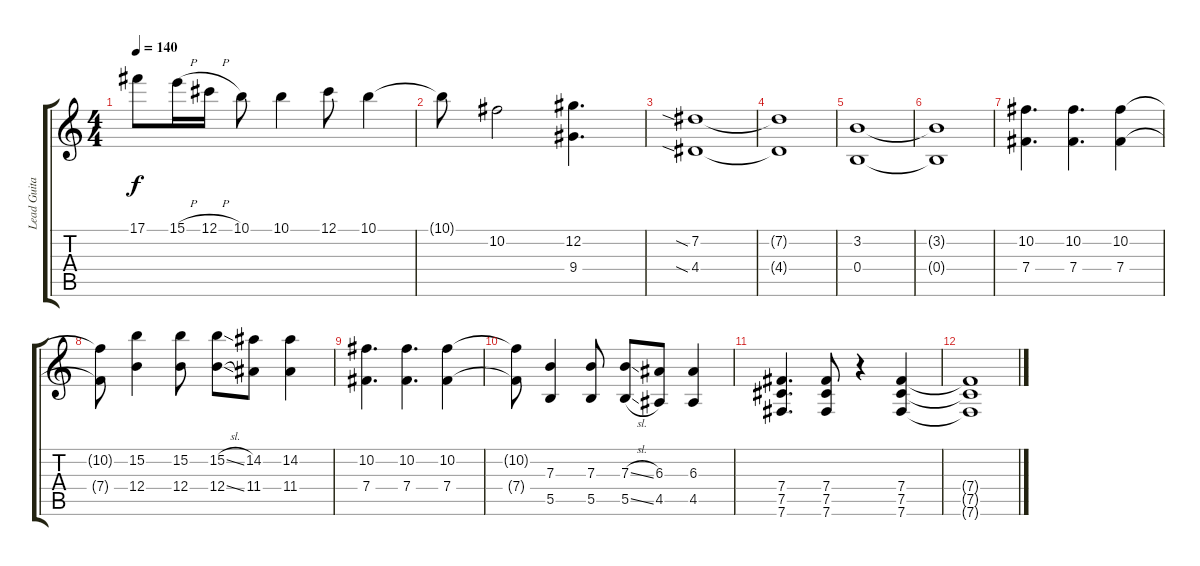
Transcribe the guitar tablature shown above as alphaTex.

\track ("Lead Guitar" "Lead Guita") {instrument overdrivenguitar}
\staff {score tabs}
\tuning (Db4 Ab3 E3 B2 Gb2 B1) {hide}
\ts (4 4)
\tempo 140
\clef g2
\ks c
17.1.8{dy f} 15.1{h}.16 12.1{h}.16 10.1.8 10.1.4 12.1.8 10.1.4 |
10.1{t}.8 10.2.2 (12.2 9.4).4{d} |
(7.2{sia} 4.4{sia}).1 |
(7.2{t} 4.4{t}).1 |
(3.2 0.4).1 |
(3.2{t} 0.4{t}).1 |
(10.2 7.4).4{d} (10.2 7.4).4{d} (10.2 7.4).4 |
(10.2{t} 7.4{t}).8 (15.2 12.4).4 (15.2 12.4).8 (15.2{sl} 12.4{sl}).8 (14.2 11.4).8 (14.2 11.4).4 |
(10.2 7.4).4{d} (10.2 7.4).4{d} (10.2 7.4).4 |
(10.2{t} 7.4{t}).8 (7.3 5.5).4 (7.3 5.5).8 (7.3{sl} 5.5{sl}).8 (6.3 4.5).8 (6.3 4.5).4 |
(7.4 7.5 7.6).4{d} (7.4 7.5 7.6).8 r.4 (7.4 7.5 7.6).4 |
(7.4{t} 7.5{t} 7.6{t}).1
